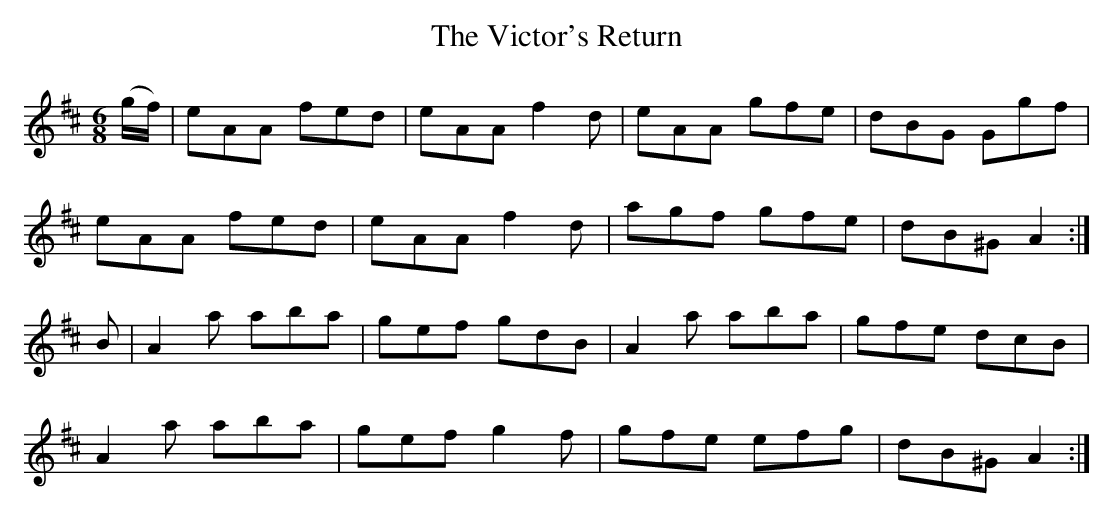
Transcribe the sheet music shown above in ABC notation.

X:1
T: The Victor's Return
M: 6/8
L: 1/8
K: D
(g/f/)|eAA fed|eAA f2d|eAA gfe|dBG Ggf|
eAA fed|eAA f2d|agf gfe|dB^G A2:|
B|A2a aba|gef gdB|A2a aba|gfe dcB|
A2a aba|gef g2f|gfe efg|dB^G A2:|
